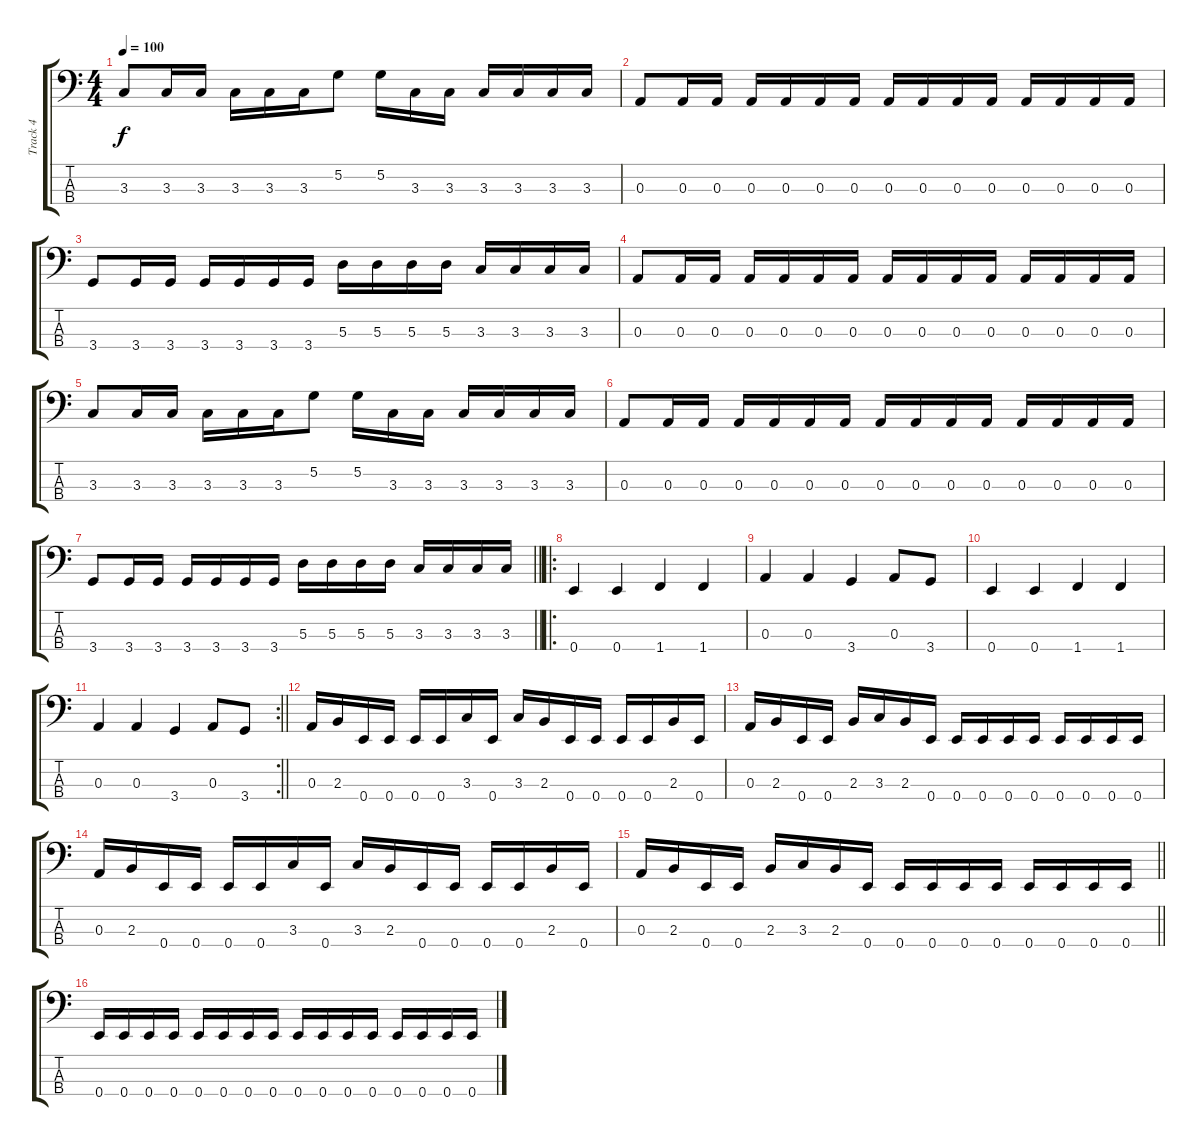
\track ("Track 4" "Track 4") {instrument electricbassfinger}
\staff {score tabs}
\tuning (G2 D2 A1 E1) {hide}
\ts (4 4)
\tempo 100
\clef f4
\ks c
3.3.8{dy f} 3.3.16 3.3.16 3.3.16 3.3.16 3.3.16 5.2.8 5.2.16 3.3.16 3.3.16 3.3.16 3.3.16 3.3.16 3.3.16 |
0.3.8 0.3.16 0.3.16 0.3.16 0.3.16 0.3.16 0.3.16 0.3.16 0.3.16 0.3.16 0.3.16 0.3.16 0.3.16 0.3.16 0.3.16 |
3.4.8 3.4.16 3.4.16 3.4.16 3.4.16 3.4.16 3.4.16 5.3.16 5.3.16 5.3.16 5.3.16 3.3.16 3.3.16 3.3.16 3.3.16 |
0.3.8 0.3.16 0.3.16 0.3.16 0.3.16 0.3.16 0.3.16 0.3.16 0.3.16 0.3.16 0.3.16 0.3.16 0.3.16 0.3.16 0.3.16 |
3.3.8 3.3.16 3.3.16 3.3.16 3.3.16 3.3.16 5.2.8 5.2.16 3.3.16 3.3.16 3.3.16 3.3.16 3.3.16 3.3.16 |
0.3.8 0.3.16 0.3.16 0.3.16 0.3.16 0.3.16 0.3.16 0.3.16 0.3.16 0.3.16 0.3.16 0.3.16 0.3.16 0.3.16 0.3.16 |
\barLineRight lightlight
3.4.8 3.4.16 3.4.16 3.4.16 3.4.16 3.4.16 3.4.16 5.3.16 5.3.16 5.3.16 5.3.16 3.3.16 3.3.16 3.3.16 3.3.16 |
\ro
\section ("" "")
0.4.4 0.4.4 1.4.4 1.4.4 |
0.3.4 0.3.4 3.4.4 0.3.8 3.4.8 |
0.4.4 0.4.4 1.4.4 1.4.4 |
\rc 2
\barLineRight lightlight
0.3.4 0.3.4 3.4.4 0.3.8 3.4.8 |
\section ("" "")
0.3.16 2.3.16 0.4.16 0.4.16 0.4.16 0.4.16 3.3.16 0.4.16 3.3.16 2.3.16 0.4.16 0.4.16 0.4.16 0.4.16 2.3.16 0.4.16 |
0.3.16 2.3.16 0.4.16 0.4.16 2.3.16 3.3.16 2.3.16 0.4.16 0.4.16 0.4.16 0.4.16 0.4.16 0.4.16 0.4.16 0.4.16 0.4.16 |
0.3.16 2.3.16 0.4.16 0.4.16 0.4.16 0.4.16 3.3.16 0.4.16 3.3.16 2.3.16 0.4.16 0.4.16 0.4.16 0.4.16 2.3.16 0.4.16 |
\barLineRight lightlight
0.3.16 2.3.16 0.4.16 0.4.16 2.3.16 3.3.16 2.3.16 0.4.16 0.4.16 0.4.16 0.4.16 0.4.16 0.4.16 0.4.16 0.4.16 0.4.16 |
\section ("" "")
0.4.16 0.4.16 0.4.16 0.4.16 0.4.16 0.4.16 0.4.16 0.4.16 0.4.16 0.4.16 0.4.16 0.4.16 0.4.16 0.4.16 0.4.16 0.4.16
